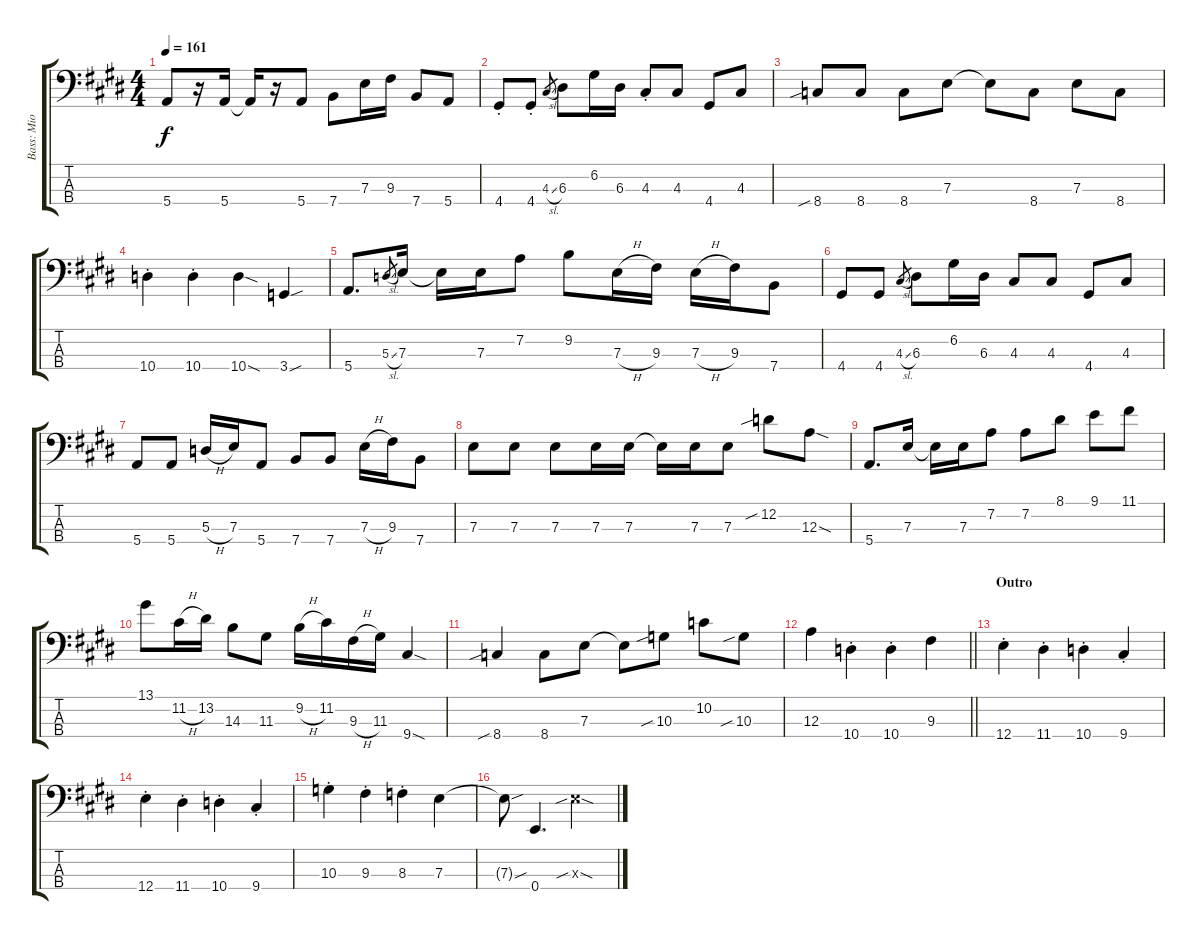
\track ("Bass: Mio Akiyama" "Bass: Mio ") {instrument electricbassfinger}
\staff {score tabs}
\tuning (G2 D2 A1 E1) {hide}
\ts (4 4)
\tempo 161
\clef f4
\ks e
5.4.8{dy f} r.16 5.4.16 5.4{t}.16 r.16 5.4.8 7.4.8 7.3.16 9.3.16 7.4.8 5.4.8 |
4.4{st}.8 4.4{st}.8 4.3{sl}.8{gr} 6.3.8 6.2.16 6.3.16 4.3{st}.8 4.3.8 4.4.8 4.3.8 |
8.4{sib}.8 8.4.8 8.4.8 7.3.8 7.3{t}.8 8.4.8 7.3.8 8.4.8 |
10.4{st}.4 10.4{st}.4 10.4{sod}.4 3.4{sou}.4 |
5.4.8{d} 5.3{sl}.8{gr} 7.3.16 7.3{t}.16 7.3.16 7.2.8 9.2.8 7.3{h}.16 9.3.16 7.3{h}.16 9.3.16 7.4.8 |
4.4.8 4.4.8 4.3{sl}.8{gr} 6.3.8 6.2.16 6.3.16 4.3.8 4.3.8 4.4.8 4.3.8 |
5.4.8 5.4.8 5.3{h}.16 7.3.16 5.4.8 7.4.8 7.4.8 7.3{h}.16 9.3.16 7.4.8 |
7.3.8 7.3.8 7.3.8 7.3.16 7.3.16 7.3{t}.16 7.3.16 7.3.8 12.2{sib}.8 12.3{sod}.8 |
5.4.8{d} 7.3.16 7.3{t}.16 7.3.16 7.2.8 7.2.8 8.1.8 9.1.8 11.1.8 |
13.1.8 11.2{h}.16 13.2.16 14.3.8 11.3.8 9.2{h}.16 11.2.16 9.3{h}.16 11.3.16 9.4{sod}.4 |
8.4{sib}.4 8.4.8 7.3.8 7.3{t}.8 10.3{sib}.8 10.2.8 10.3{sib}.8 |
\barLineRight lightlight
12.3.4 10.4{st}.4 10.4{st}.4 9.3.4 |
\section ("" "Outro")
12.4{st}.4 11.4{st}.4 10.4{st}.4 9.4{st}.4 |
12.4{st}.4 11.4{st}.4 10.4{st}.4 9.4{st}.4 |
10.3{st}.4 9.3{st}.4 8.3{st}.4 7.3.4 |
7.3{sou t}.8 0.4.4{d} 7.3{sib sod x}.2
